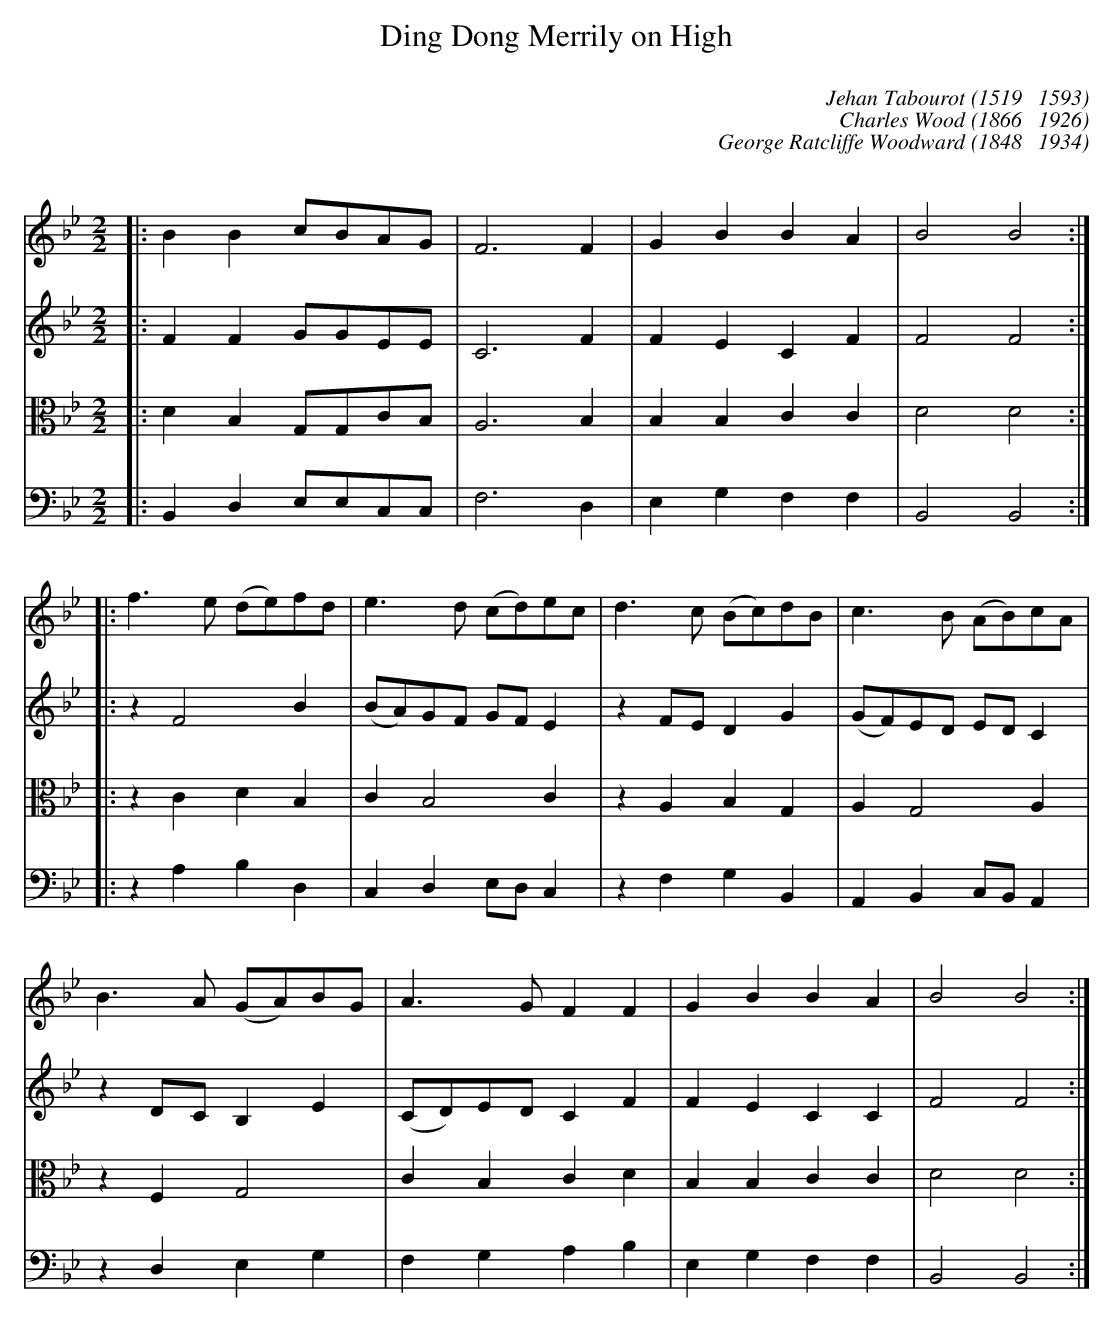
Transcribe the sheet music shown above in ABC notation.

X:1
C:
T:Ding Dong Merrily on High
C:Jehan Tabourot (1519   1593)
C:Charles Wood (1866   1926)
C:George Ratcliffe Woodward (1848   1934)
C:
M:2/2
L:1/8
K:Bbmaj
V:1
|: B2B2 cBAG | F6F2 | G2B2 B2A2 | B4 B4 :|
|: f2>e2 (de)fd | e2>d2 (cd)ec | d2>c2 (Bc)dB | c2>B2 (AB)cA |
B2>A2 (GA)BG | A2>G2 F2F2 | G2B2 B2A2 | B4 B4 :|
V:2
|: F2F2 GGEE | C6F2 | F2E2 C2F2 | F4F4 :|
|: z2F4B2 | (BA)GF GFE2 | z2FE D2G2 | (GF)ED EDC2 |
z2DC B,2E2 | (CD)ED C2F2 | F2E2 C2C2 | F4 F4 :|
V:3
K: alto
|: D2B,2 G,G,CB, | A,6B,2  | B,2B,2 C2C2 | D4D4 :|
|: z2C2 D2B,2 | C2B,4C2 | z2A,2 B,2G,2 | A,2G,4A,2 |
z2F,2 G,4 | C2B,2 C2D2 | B,2B,2 C2C2 | D4 D4 :|
V:4
|: B,,2D,2 E,E,C,C, | F,6D,2 | E,2G,2 F,2F,2 | B,,4B,,4 :|
|: z2A,2 B,2D,2 | C,2D,2 E,D,C,2 | z2F,2 G,2B,,2 | A,,2B,,2 C,B,,A,,2 |
z2D,2 E,2G,2 | F,2G,2 A,2B,2 | E,2G,2 F,2F,2 | B,,4 B,,4 :|
